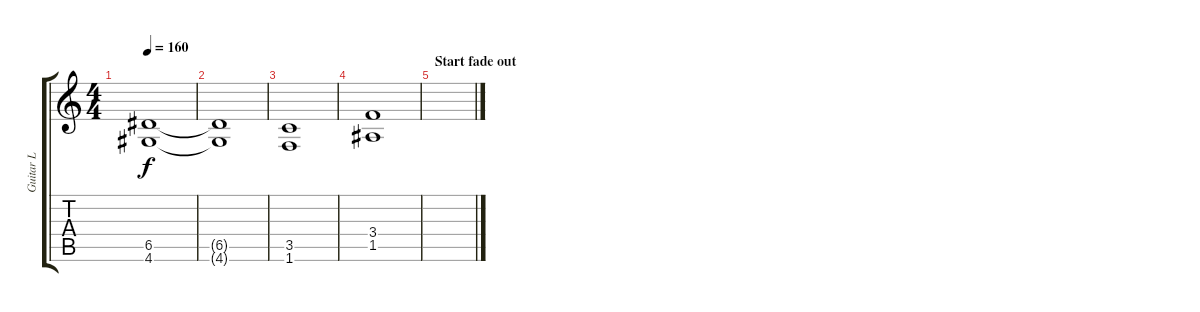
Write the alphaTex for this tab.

\track ("Guitar L" "Guitar L") {instrument distortionguitar}
\staff {score tabs}
\tuning (E4 B3 G3 D3 A2 E2) {hide}
\ts (4 4)
\tempo 160
\clef g2
\ks c
(6.5 4.6).1{dy f} |
(6.5{t} 4.6{t}).1 |
(3.5 1.6).1 |
(3.4 1.5).1 |
\section ("" "Start fade out")
